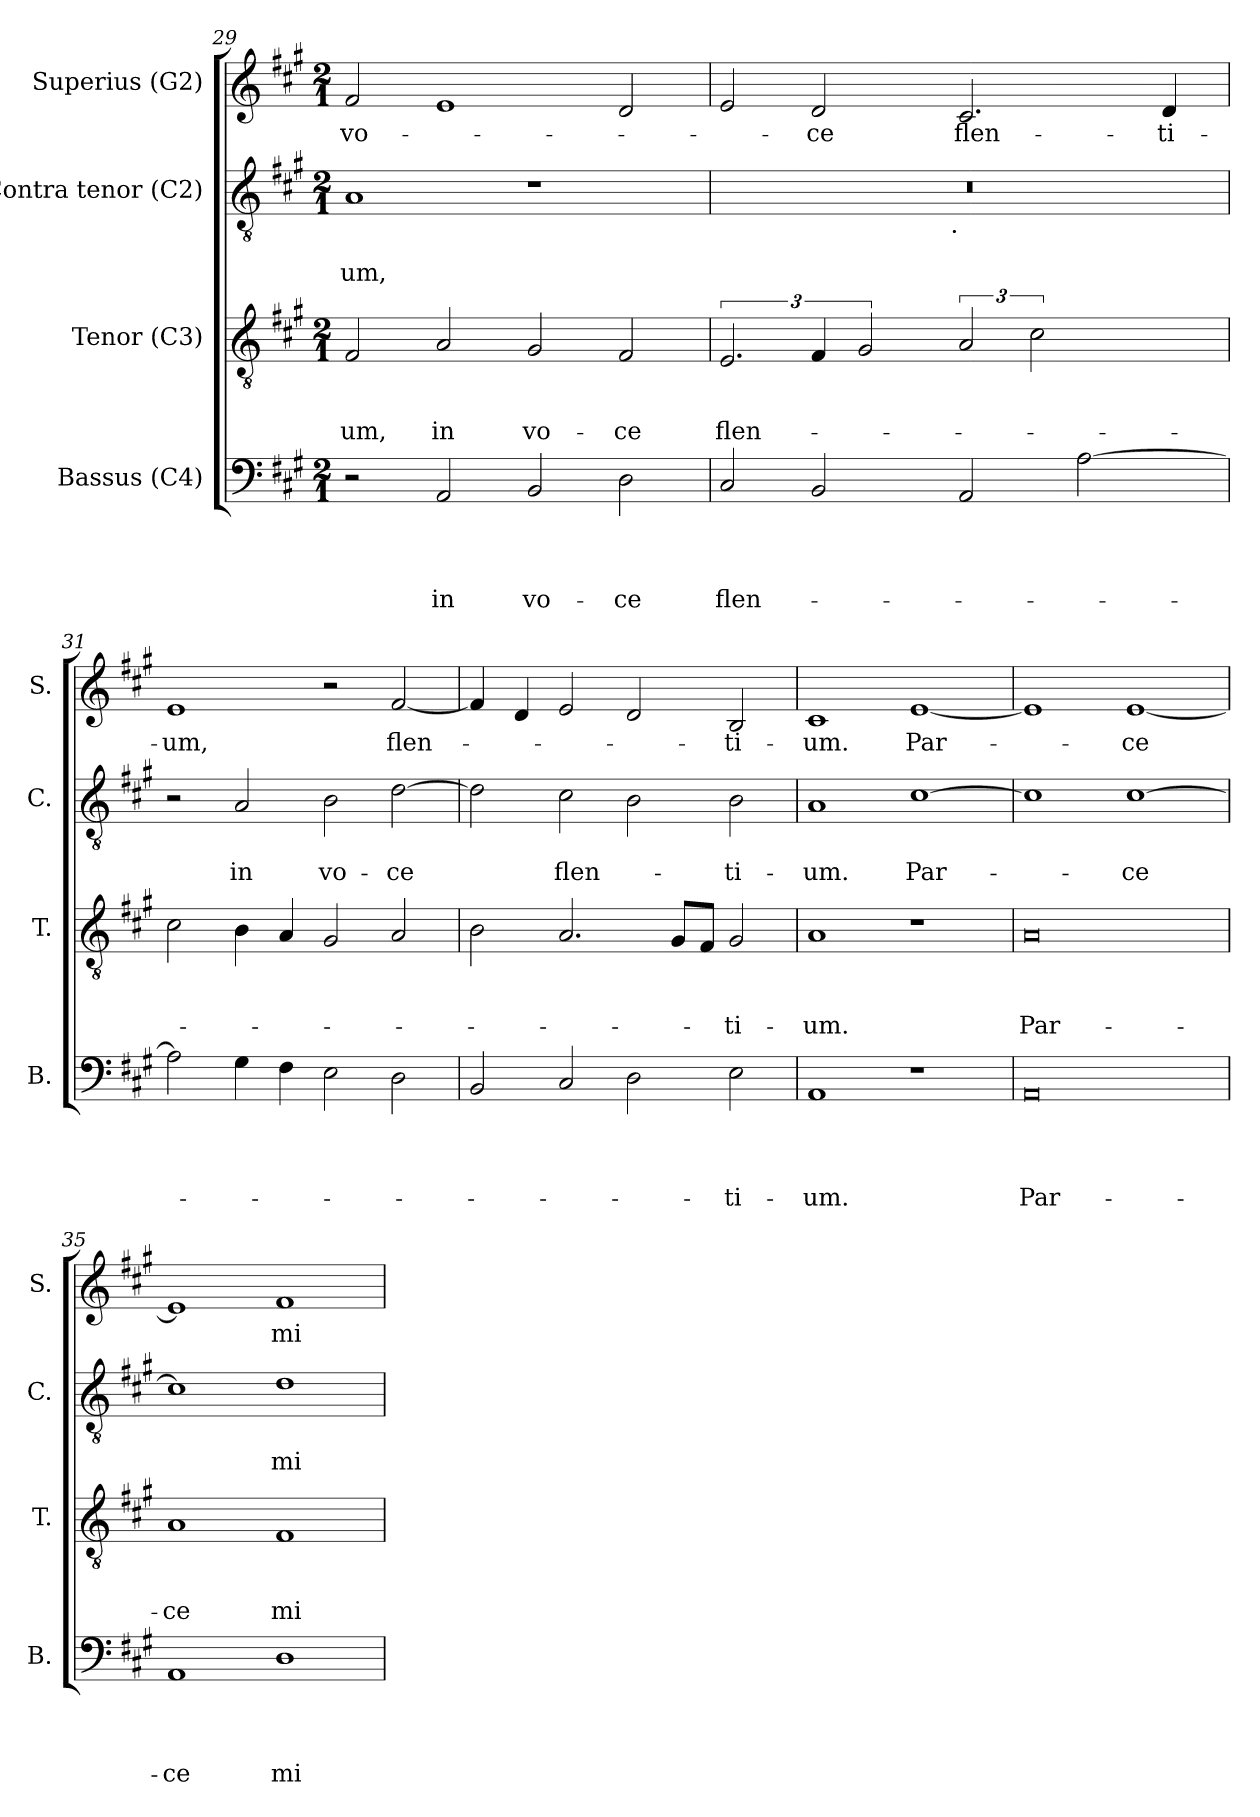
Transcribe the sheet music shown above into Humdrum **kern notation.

**kern	**text	**text	**text	**text	**kern	**text	**text	**text	**kern	**text	**text	**kern	**text
*part4	*part4	*part4	*part4	*part4	*part3	*part3	*part3	*part3	*part2	*part2	*part2	*part1	*part1
*staff4	*staff4	*staff4	*staff4	*staff4	*staff3	*staff3	*staff3	*staff3	*staff2	*staff2	*staff2	*staff1	*staff1
*I"Bassus (C4)	*	*	*	*	*I"Tenor (C3)	*	*	*	*I"Contra tenor (C2)	*	*	*I"Superius (G2)	*
*I'B.	*	*	*	*	*I'T.	*	*	*	*I'C.	*	*	*I'S.	*
!!LO:LB:g=z
*clefF4	*	*	*	*	*clefGv2	*	*	*	*clefGv2	*	*	*clefG2	*
*k[f#c#g#]	*	*	*	*	*k[f#c#g#]	*	*	*	*k[f#c#g#]	*	*	*k[f#c#g#]	*
*A:	*	*	*	*	*A:	*	*	*	*A:	*	*	*A:	*
*M2/1	*	*	*	*	*M2/1	*	*	*	*M2/1	*	*	*M2/1	*
=29	=29	=29	=29	=29	=29	=29	=29	=29	=29	=29	=29	=29	=29
!	!	!	!	!	!	!	!	!LO:LY:b	!	!	!LO:LY:b	!	!LO:LY:b
2r	.	.	.	.	2F#/	.	.	-um,	1A	.	-um,	2f#/	-vo-
!	!	!	!	!LO:LY:b	!	!	!	!LO:LY:b	!	!	!	!	!
2AA/	.	.	.	in	2A/	.	.	in	.	.	.	1e	.
!	!	!	!	!LO:LY:b	!	!	!	!LO:LY:b	!	!	!	!	!
2BB/	.	.	.	vo-	2G#/	.	.	vo-	1r	.	.	.	.
!	!	!	!	!LO:LY:b	!	!	!	!LO:LY:b	!	!	!	!	!
2D\	.	.	.	-ce	2F#/	.	.	-ce	.	.	.	2d/	.
=30	=30	=30	=30	=30	=30	=30	=30	=30	=30	=30	=30	=30	=30
!	!	!	!	!LO:LY:b	!	!	!	!LO:LY:b	!	!	!	!	!
*	*	*	*	*	*	*	*	*	*^	*	*	*	*
2C#/	.	.	.	flen-	3.E/	.	.	flen-	0r	3%2ryy	.	.	2e/	.
!	!	!	!	!	!	!	!	!	!	!	!	!	!	!LO:LY:b
2BB/	.	.	.	.	6F#/	.	.	.	.	.	.	.	2d/	-ce
.	.	.	.	.	3G#/	.	.	.	.	6ryy	.	.	.	.
.	.	.	.	.	.	.	.	.	.	12...ryy	.	.	.	.
!	!	!	!	!	!	!	!	!	!	!LO:TX:b:t=.	!	!	!	!
.	.	.	.	.	.	.	.	.	.	3%2ryy	.	.	.	.
!	!	!	!	!	!	!	!	!	!	!	!	!	!	!LO:LY:b
2AA/	.	.	.	.	3A/	.	.	.	.	.	.	.	2.c#/	flen-
.	.	.	.	.	3c#\	.	.	.	.	.	.	.	.	.
[>2A\	.	.	.	.	.	.	.	.	.	.	.	.	.	.
.	.	.	.	.	.	.	.	.	.	3ryy	.	.	.	.
.	.	.	.	.	3ryy	.	.	.	.	.	.	.	.	.
!	!	!	!	!	!	!	!	!	!	!	!	!	!	!LO:LY:b
.	.	.	.	.	.	.	.	.	.	.	.	.	4d/	-ti-
.	.	.	.	.	.	.	.	.	.	96ryy	.	.	.	.
=31	=31	=31	=31	=31	=31	=31	=31	=31	=31	=31	=31	=31	=31	=31
!	!	!	!	!	!	!	!	!	!	!	!	!	!	!LO:LY:b
*	*	*	*	*	*	*	*	*	*v	*v	*	*	*	*
2A\]	.	.	.	.	2c#\	.	.	.	2r	.	.	1e	-um,
!	!	!	!	!	!	!	!	!	!	!	!LO:LY:b	!	!
4G#\	.	.	.	.	4B\	.	.	.	2A/	.	in	.	.
4F#\	.	.	.	.	4A/	.	.	.	.	.	.	.	.
!	!	!	!	!	!	!	!	!	!	!	!LO:LY:b	!	!
2E\	.	.	.	.	2G#/	.	.	.	2B\	.	vo-	2r	.
!	!	!	!	!	!	!	!	!	!	!	!LO:LY:b	!	!LO:LY:b
2D\	.	.	.	.	2A/	.	.	.	[>2d\	.	-ce	[<2f#/	flen-
=32	=32	=32	=32	=32	=32	=32	=32	=32	=32	=32	=32	=32	=32
2BB/	.	.	.	.	2B\	.	.	.	2d\]	.	.	4f#/]	.
.	.	.	.	.	.	.	.	.	.	.	.	4d/	.
!	!	!	!	!	!	!	!	!	!	!	!LO:LY:b	!	!
2C#/	.	.	.	.	2.A/	.	.	.	2c#\	.	flen-	2e/	.
2D\	.	.	.	.	.	.	.	.	2B\	.	.	2d/	.
.	.	.	.	.	8G#/L	.	.	.	.	.	.	.	.
.	.	.	.	.	8F#/J	.	.	.	.	.	.	.	.
!	!	!	!	!LO:LY:b	!	!	!	!LO:LY:b	!	!	!LO:LY:b	!	!LO:LY:b
2E\	.	.	.	-ti-	2G#/	.	.	-ti-	2B\	.	-ti-	2B/	-ti-
=33	=33	=33	=33	=33	=33	=33	=33	=33	=33	=33	=33	=33	=33
!	!	!	!	!LO:LY:b	!	!	!	!LO:LY:b	!	!	!LO:LY:b	!	!LO:LY:b
1AA	.	.	.	-um.	1A	.	.	-um.	1A	.	-um.	1c#	-um.
!	!	!	!	!	!	!	!	!	!	!	!LO:LY:b	!	!LO:LY:b
1r	.	.	.	.	1r	.	.	.	[<1c#	.	Par-	[<1e	Par-
!!LO:LB:g=z
=34	=34	=34	=34	=34	=34	=34	=34	=34	=34	=34	=34	=34	=34
!	!	!	!	!LO:LY:b	!	!	!	!LO:LY:b	!	!	!	!	!
0AA	.	.	.	Par-	0A	.	.	Par-	1c#]	.	.	1e]	.
!	!	!	!	!	!	!	!	!	!	!	!LO:LY:b	!	!LO:LY:b
.	.	.	.	.	.	.	.	.	[>1c#	.	-ce	[<1e	-ce
=35	=35	=35	=35	=35	=35	=35	=35	=35	=35	=35	=35	=35	=35
!	!	!	!	!LO:LY:b	!	!	!	!LO:LY:b	!	!	!	!	!
1AA	.	.	.	-ce	1A	.	.	-ce	1c#]	.	.	1e]	.
!	!	!	!	!LO:LY:b	!	!	!	!LO:LY:b	!	!	!LO:LY:b	!	!LO:LY:b
1D	.	.	.	mi-	1F#	.	.	mi-	1d	.	mi-	1f#	mi-
=	=	=	=	=	=	=	=	=	=	=	=	=	=
*-	*-	*-	*-	*-	*-	*-	*-	*-	*-	*-	*-	*-	*-
